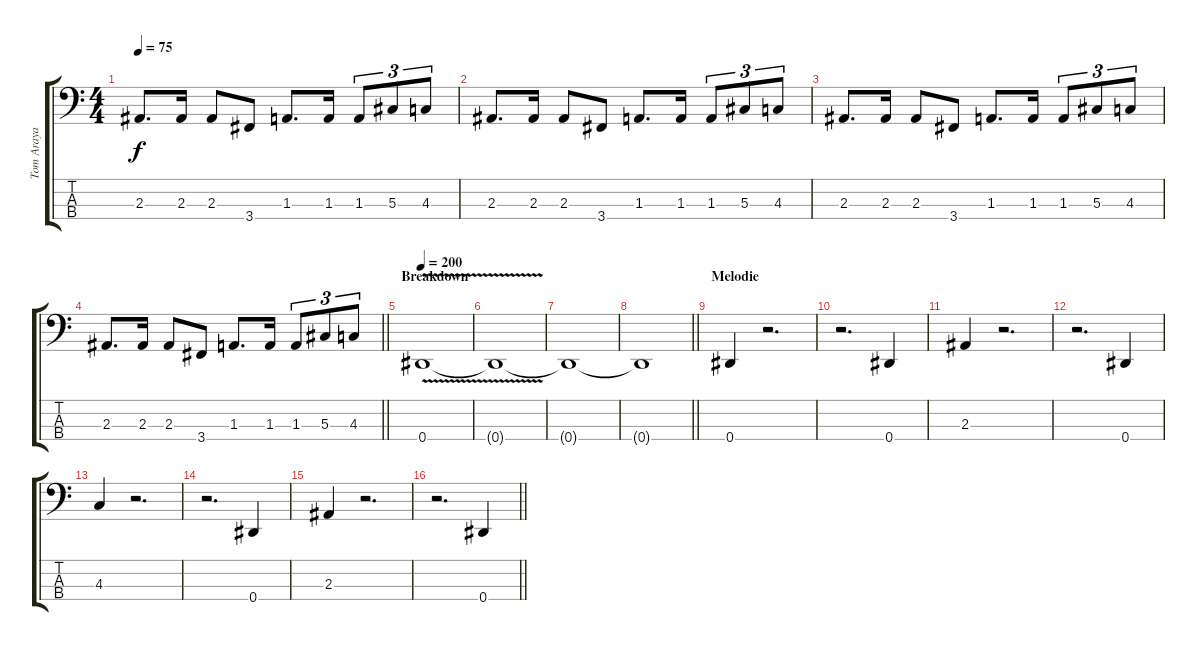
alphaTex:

\track ("Tom Araya (Bass)" "Tom Araya ") {instrument electricbasspick}
\staff {score tabs}
\tuning (Gb2 Db2 Ab1 Eb1) {hide}
\ts (4 4)
\tempo 75
\clef f4
\ks c
2.3.8{d dy f} 2.3.16 2.3.8 3.4.8 1.3.8{d} 1.3.16 1.3.8{tu (3 2)} 5.3.8{tu (3 2)} 4.3.8{tu (3 2)} |
2.3.8{d} 2.3.16 2.3.8 3.4.8 1.3.8{d} 1.3.16 1.3.8{tu (3 2)} 5.3.8{tu (3 2)} 4.3.8{tu (3 2)} |
2.3.8{d} 2.3.16 2.3.8 3.4.8 1.3.8{d} 1.3.16 1.3.8{tu (3 2)} 5.3.8{tu (3 2)} 4.3.8{tu (3 2)} |
\barLineRight lightlight
2.3.8{d} 2.3.16 2.3.8 3.4.8 1.3.8{d} 1.3.16 1.3.8{tu (3 2)} 5.3.8{tu (3 2)} 4.3.8{tu (3 2)} |
\section ("" "Breakdown")
\tempo 200
0.4{v}.1 |
0.4{t}.1 |
0.4{t}.1 |
\barLineRight lightlight
0.4{t}.1 |
\section ("" "Melodie")
0.4.4 r.2{d} |
r.2{d} 0.4.4 |
2.3.4 r.2{d} |
r.2{d} 0.4.4 |
4.3.4 r.2{d} |
r.2{d} 0.4.4 |
2.3.4 r.2{d} |
\barLineRight lightlight
r.2{d} 0.4.4
